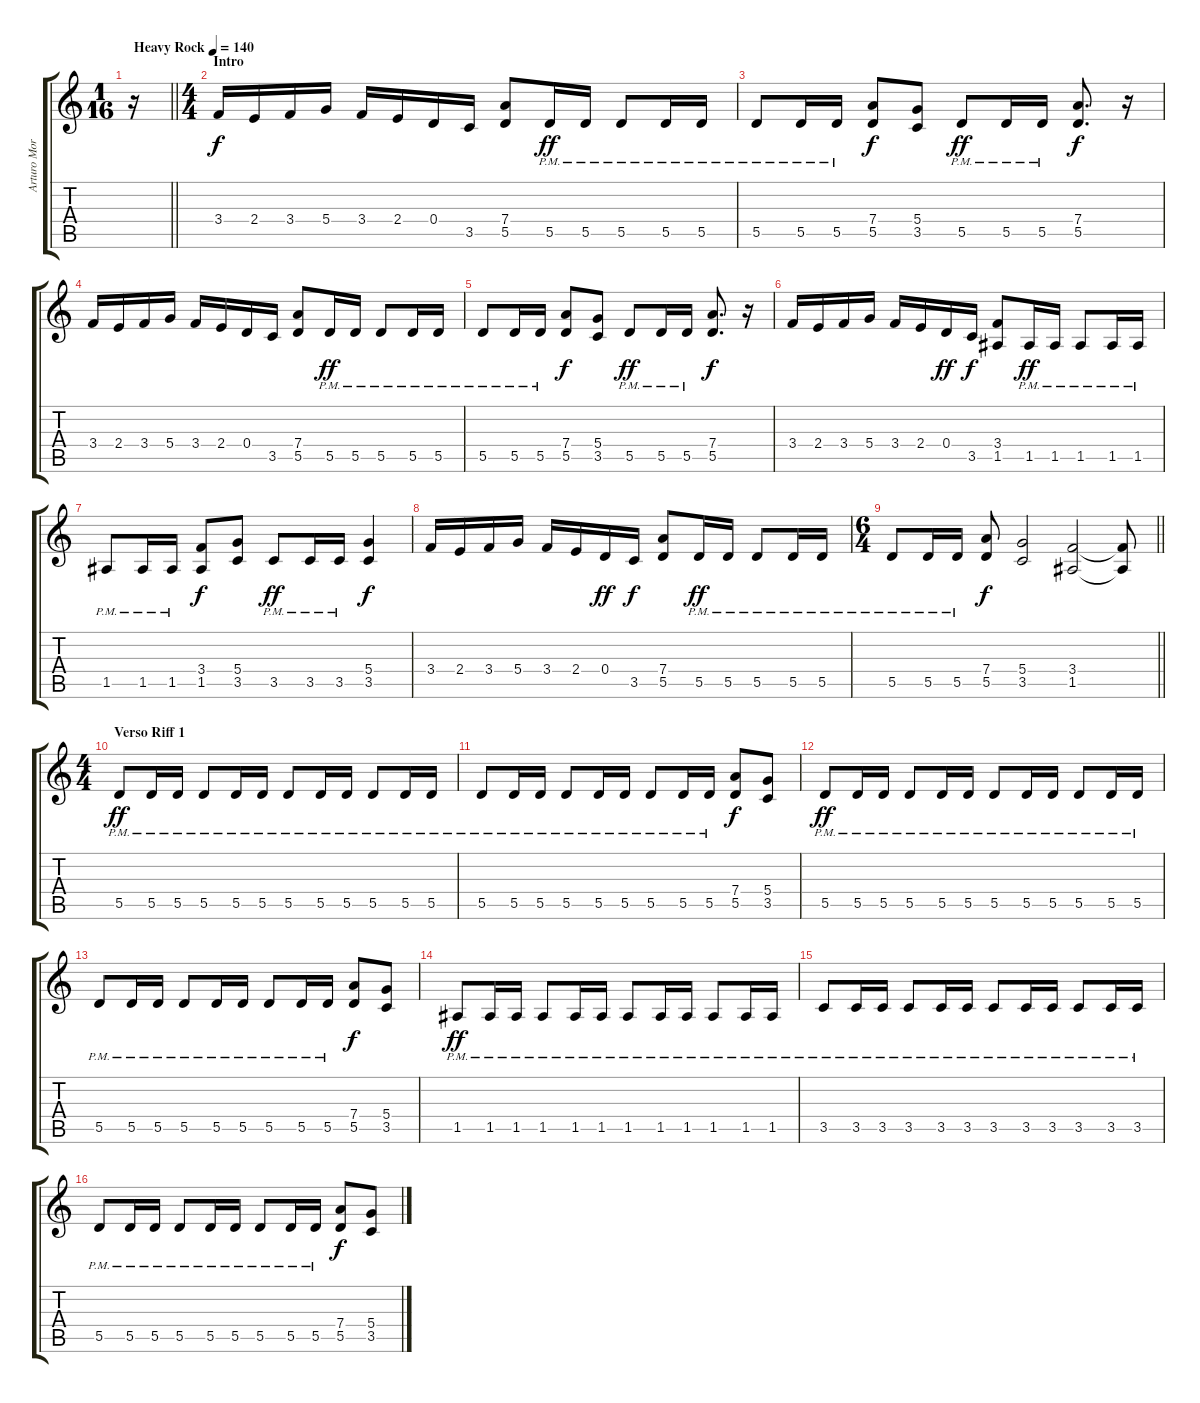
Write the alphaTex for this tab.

\track ("Arturo Morras" "Arturo Mor") {instrument overdrivenguitar}
\staff {score tabs}
\tuning (E4 B3 G3 D3 A2 E2) {hide}
\ts (1 16)
\tempo (140 "Heavy Rock")
\clef g2
\barLineRight lightlight
\ks c
r.16{dy f instrument overdrivenguitar} |
\ts (4 4)
\section ("" "Intro")
3.4.16 2.4.16 3.4.16 5.4.16 3.4.16 2.4.16 0.4.16 3.5.16 (7.4 5.5).8 5.5{pm}.16{dy ff} 5.5{pm}.16 5.5{pm}.8 5.5{pm}.16 5.5{pm}.16 |
5.5{pm}.8 5.5{pm}.16 5.5{pm}.16 (7.4 5.5).8{dy f} (5.4 3.5).8 5.5{pm}.8{dy ff} 5.5{pm}.16 5.5{pm}.16 (7.4 5.5).8{d dy f} r.16 |
3.4.16 2.4.16 3.4.16 5.4.16 3.4.16 2.4.16 0.4.16 3.5.16 (7.4 5.5).8 5.5{pm}.16{dy ff} 5.5{pm}.16 5.5{pm}.8 5.5{pm}.16 5.5{pm}.16 |
5.5{pm}.8 5.5{pm}.16 5.5{pm}.16 (7.4 5.5).8{dy f} (5.4 3.5).8 5.5{pm}.8{dy ff} 5.5{pm}.16 5.5{pm}.16 (7.4 5.5).8{d dy f} r.16 |
3.4.16 2.4.16 3.4.16 5.4.16 3.4.16 2.4.16 0.4.16{dy ff} 3.5.16{dy f} (3.4 1.5).8 1.5{pm}.16{dy ff} 1.5{pm}.16 1.5{pm}.8 1.5{pm}.16 1.5{pm}.16 |
1.5{pm}.8 1.5{pm}.16 1.5{pm}.16 (3.4 1.5).8{dy f} (5.4 3.5).8 3.5{pm}.8{dy ff} 3.5{pm}.16 3.5{pm}.16 (5.4 3.5).4{dy f} |
3.4.16 2.4.16 3.4.16 5.4.16 3.4.16 2.4.16 0.4.16{dy ff} 3.5.16{dy f} (7.4 5.5).8 5.5{pm}.16{dy ff} 5.5{pm}.16 5.5{pm}.8 5.5{pm}.16 5.5{pm}.16 |
\ts (6 4)
\barLineRight lightlight
5.5{pm}.8 5.5{pm}.16 5.5{pm}.16 (7.4 5.5).8{dy f} (5.4 3.5).2 (3.4 1.5).2 (3.4{t} 1.5{t}).8 |
\ts (4 4)
\section ("" "Verso Riff 1")
5.5{pm}.8{dy ff} 5.5{pm}.16 5.5{pm}.16 5.5{pm}.8 5.5{pm}.16 5.5{pm}.16 5.5{pm}.8 5.5{pm}.16 5.5{pm}.16 5.5{pm}.8 5.5{pm}.16 5.5{pm}.16 |
5.5{pm}.8 5.5{pm}.16 5.5{pm}.16 5.5{pm}.8 5.5{pm}.16 5.5{pm}.16 5.5{pm}.8 5.5{pm}.16 5.5{pm}.16 (7.4 5.5).8{dy f} (5.4 3.5).8 |
5.5{pm}.8{dy ff} 5.5{pm}.16 5.5{pm}.16 5.5{pm}.8 5.5{pm}.16 5.5{pm}.16 5.5{pm}.8 5.5{pm}.16 5.5{pm}.16 5.5{pm}.8 5.5{pm}.16 5.5{pm}.16 |
5.5{pm}.8 5.5{pm}.16 5.5{pm}.16 5.5{pm}.8 5.5{pm}.16 5.5{pm}.16 5.5{pm}.8 5.5{pm}.16 5.5{pm}.16 (7.4 5.5).8{dy f} (5.4 3.5).8 |
1.5{pm}.8{dy ff} 1.5{pm}.16 1.5{pm}.16 1.5{pm}.8 1.5{pm}.16 1.5{pm}.16 1.5{pm}.8 1.5{pm}.16 1.5{pm}.16 1.5{pm}.8 1.5{pm}.16 1.5{pm}.16 |
3.5{pm}.8 3.5{pm}.16 3.5{pm}.16 3.5{pm}.8 3.5{pm}.16 3.5{pm}.16 3.5{pm}.8 3.5{pm}.16 3.5{pm}.16 3.5{pm}.8 3.5{pm}.16 3.5{pm}.16 |
5.5{pm}.8 5.5{pm}.16 5.5{pm}.16 5.5{pm}.8 5.5{pm}.16 5.5{pm}.16 5.5{pm}.8 5.5{pm}.16 5.5{pm}.16 (7.4 5.5).8{dy f} (5.4 3.5).8
